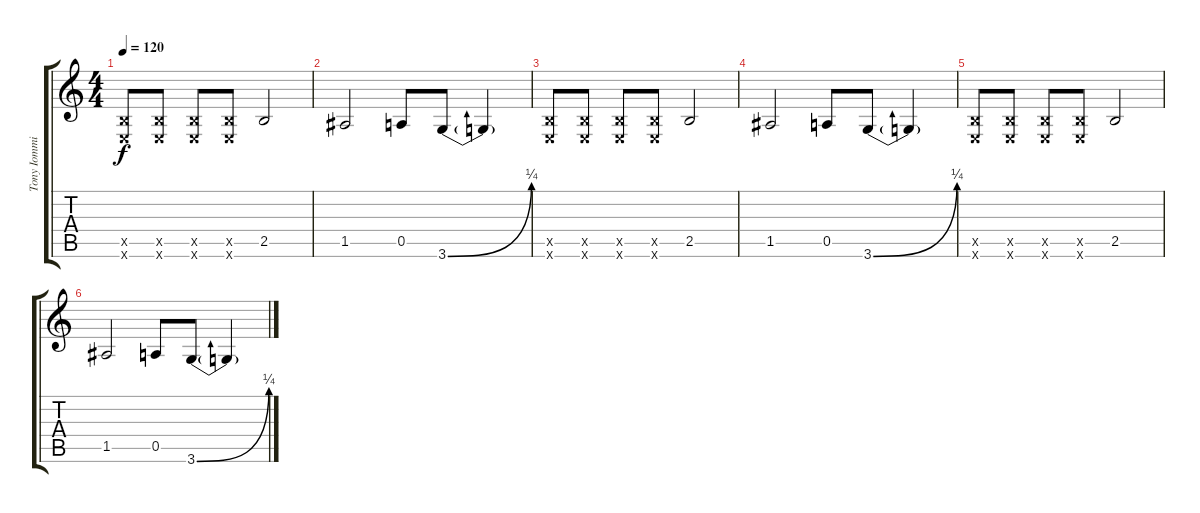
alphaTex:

\track ("Tony Iommi (Left)" "Tony Iommi") {instrument distortionguitar}
\staff {score tabs}
\tuning (E4 B3 G3 D3 A2 E2) {hide}
\ts (4 4)
\tempo 120
\clef g2
\ks c
(2.5{x} 0.6{x}).8{dy f volume 8} (2.5{x} 0.6{x}).8 (2.5{x} 0.6{x}).8 (2.5{x} 0.6{x}).8 2.5.2 |
1.5.2{volume 7} 0.5.8 3.6{be (bend 0 0 60 1)}.8 3.6{t}.4 |
(2.5{x} 0.6{x}).8{volume 4} (2.5{x} 0.6{x}).8 (2.5{x} 0.6{x}).8 (2.5{x} 0.6{x}).8 2.5.2 |
1.5.2{volume 2} 0.5.8 3.6{be (bend 0 0 60 1)}.8 3.6{t}.4 |
(2.5{x} 0.6{x}).8{volume 1} (2.5{x} 0.6{x}).8 (2.5{x} 0.6{x}).8 (2.5{x} 0.6{x}).8 2.5.2 |
1.5.2{volume 0} 0.5.8 3.6{be (bend 0 0 60 1)}.8 3.6{t}.4
